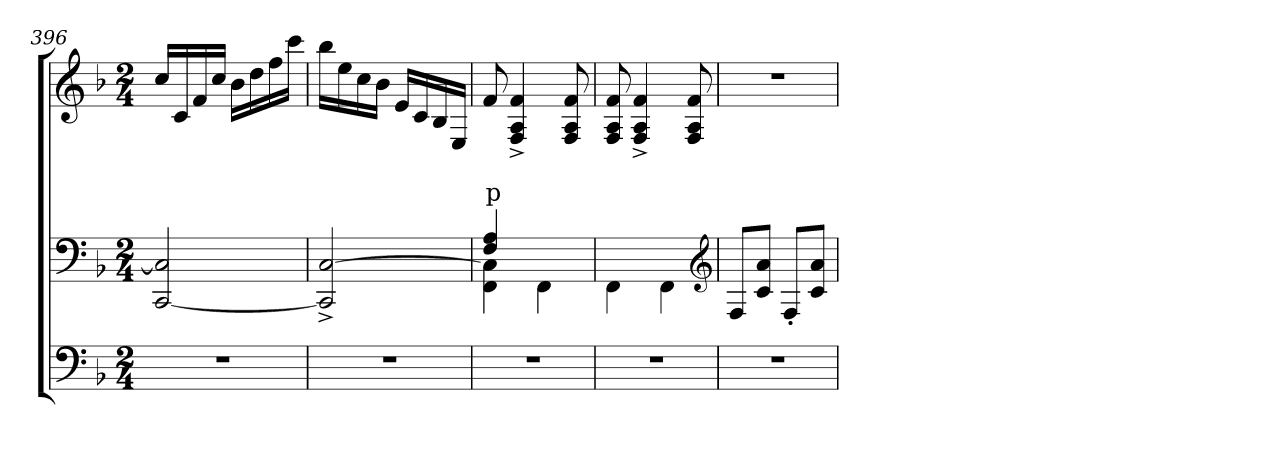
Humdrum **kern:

**kern	**kern	**kern	**text	**text
*part3	*part2	*part1	*part1	*part1
*staff3	*staff2	*staff1	*staff1	*staff1
*clefF4	*clefF4	*clefG2	*	*
*k[b-]	*k[b-]	*k[b-]	*	*
*M2/4	*M2/4	*M2/4	*	*
=396	=396	=396	=396	=396
2r	2C] [2CC	16ccLL	.	.
.	.	16c	.	.
.	.	16f	.	.
.	.	16ccJJ	.	.
.	.	16b-LL	.	.
.	.	16dd	.	.
.	.	16ff	.	.
.	.	16cccJJ	.	.
=397	=397	=397	=397	=397
2r	[2C^> 2CC]^>	16bb-LL	.	.
.	.	16ee	.	.
.	.	16cc	.	.
.	.	16b-JJ	.	.
.	.	16eLL	.	.
.	.	16c	.	.
.	.	16B-	.	.
.	.	16EJJ	.	.
=398	=398	=398	=398	=398
*	*^	*	*	*
2r	4A 4F	4C] 4FF	8f	.	p
.	.	.	4f^> 4A^> 4F^>	.	.
.	4ryy	4FF\	.	.	.
.	.	.	8f 8A 8F	.	.
*	*v	*v	*	*	*
=399	=399	=399	=399	=399
2r	4FF\	8f 8A 8F	.	.
.	.	4f^> 4A^> 4F^>	.	.
.	4FF\	.	.	.
.	.	8f 8A 8F	.	.
*	*clefG2	*	*	*
=400	=400	=400	=400	=400
2r	8FL	2r	.	.
.	8a 8cJ	.	.	.
.	8F'>L	.	.	.
.	8a 8cJ	.	.	.
=	=	=	=	=
*-	*-	*-	*-	*-
